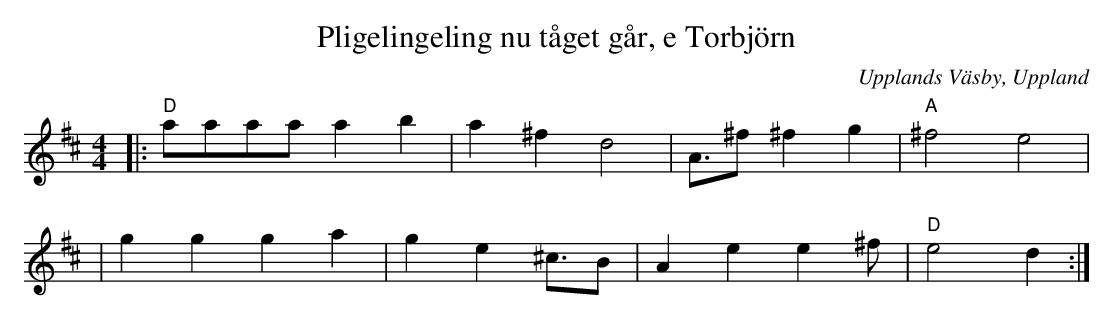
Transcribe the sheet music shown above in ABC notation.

X:1
T:Pligelingeling nu tåget går, e Torbjörn
O:Upplands Väsby, Uppland
M:4/4
L:1/8
K:D
|: "D"aaaa a2 b2 |a2^f2 d4 | A3/2^f ^f2g2 | "A"^f4 e4 |
| g2g2g2a2 |g2e2^c3/2B | A2e2e2^f | "D"e4 d2 :|
